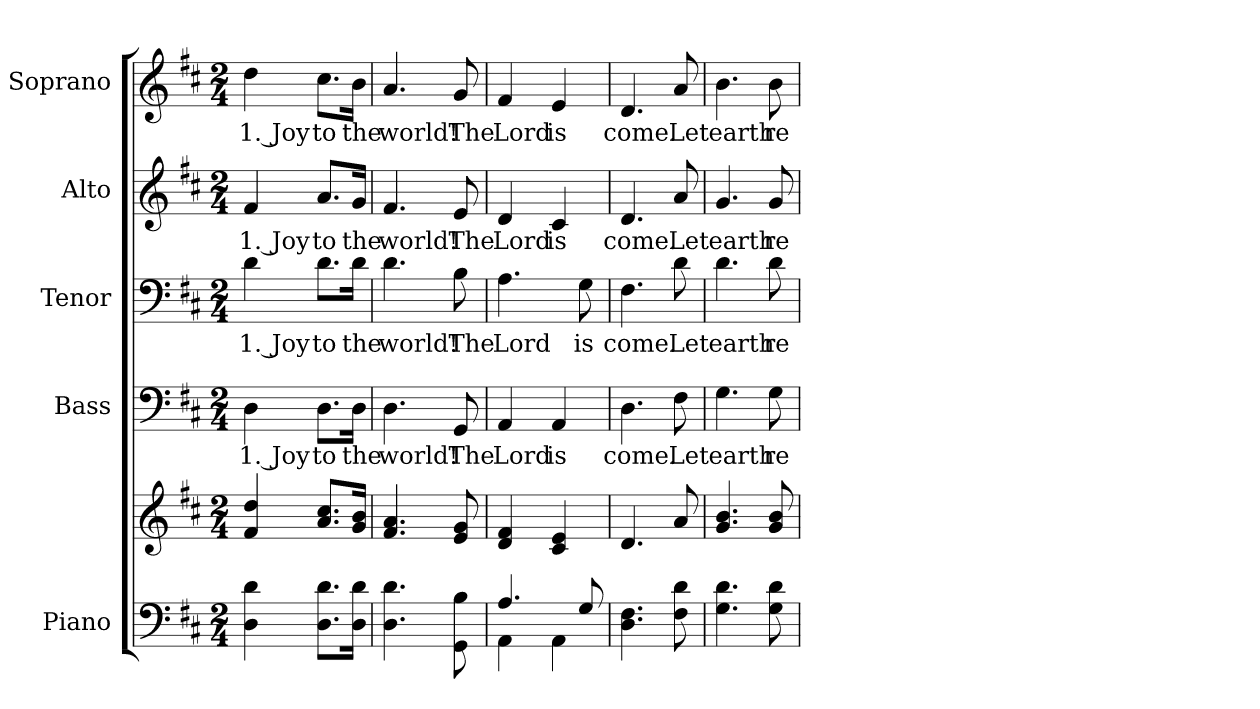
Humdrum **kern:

**kern	**kern	**kern	**text	**kern	**text	**kern	**text	**kern	**text
*part5	*part5	*part4	*part4	*part3	*part3	*part2	*part2	*part1	*part1
*staff6	*staff5	*staff4	*staff4	*staff3	*staff3	*staff2	*staff2	*staff1	*staff1
*I"Piano	*	*I"Bass	*	*I"Tenor	*	*I"Alto	*	*I"Soprano	*
*I'Pno.	*	*I'B.	*	*I'T.	*	*I'A.	*	*I'S.	*
!!LO:PB:g=z
*clefF4	*clefG2	*clefF4	*	*clefF4	*	*clefG2	*	*clefG2	*
*k[f#c#]	*k[f#c#]	*k[f#c#]	*	*k[f#c#]	*	*k[f#c#]	*	*k[f#c#]	*
*D:	*D:	*D:	*	*D:	*	*D:	*	*D:	*
*M2/4	*M2/4	*M2/4	*	*M2/4	*	*M2/4	*	*M2/4	*
*MM100	*MM100	*MM100	*	*MM100	*	*MM100	*	*MM100	*
=	=	=	=	=	=	=	=	=	=
!	!	!	!LO:LY:b:color=#000000	!	!	!	!	!	!
!	!	!	!	!	!LO:LY:b:color=#000000	!	!	!	!
!	!	!	!	!	!	!	!LO:LY:b:color=#000000	!	!
!	!	!	!	!	!	!	!	!	!LO:LY:b:color=#000000
4Di\ 4di	4f#i/ 4ddi	4Di\	1. Joy	4di\	1. Joy	4f#i/	1. Joy	4ddi\	1. Joy
!	!	!	!LO:LY:b:color=#000000	!	!	!	!	!	!
!	!	!	!	!	!LO:LY:b:color=#000000	!	!	!	!
!	!	!	!	!	!	!	!LO:LY:b:color=#000000	!	!
!	!	!	!	!	!	!	!	!	!LO:LY:b:color=#000000
8.Di\ 8.di\L	8.ai/ 8.cc#i/L	8.Di\L	to	8.di\L	to	8.ai/L	to	8.cc#i\L	to
!	!	!	!LO:LY:b:color=#000000	!	!	!	!	!	!
!	!	!	!	!	!LO:LY:b:color=#000000	!	!	!	!
!	!	!	!	!	!	!	!LO:LY:b:color=#000000	!	!
!	!	!	!	!	!	!	!	!	!LO:LY:b:color=#000000
16Di\ 16di\Jk	16gi/ 16bi/Jk	16Di\Jk	the	16di\Jk	the	16gi/Jk	the	16bi\Jk	the
=1	=1	=1	=1	=1	=1	=1	=1	=1	=1
!	!	!	!LO:LY:b:color=#000000	!	!	!	!	!	!
!	!	!	!	!	!LO:LY:b:color=#000000	!	!	!	!
!	!	!	!	!	!	!	!LO:LY:b:color=#000000	!	!
!	!	!	!	!	!	!	!	!	!LO:LY:b:color=#000000
4.Di\ 4.di	4.f#i/ 4.ai	4.Di\	world!	4.di\	world!	4.f#i/	world!	4.ai/	world!
!	!	!	!LO:LY:b:color=#000000	!	!	!	!	!	!
!	!	!	!	!	!LO:LY:b:color=#000000	!	!	!	!
!	!	!	!	!	!	!	!LO:LY:b:color=#000000	!	!
!	!	!	!	!	!	!	!	!	!LO:LY:b:color=#000000
8GGi\ 8Bi	8ei/ 8gi	8GGi/	The	8Bi\	The	8ei/	The	8gi/	The
=2	=2	=2	=2	=2	=2	=2	=2	=2	=2
*^	*	*	*	*	*	*	*	*	*
!	!	!	!	!LO:LY:b:color=#000000	!	!	!	!	!	!
!	!	!	!	!	!	!LO:LY:b:color=#000000	!	!	!	!
!	!	!	!	!	!	!	!	!LO:LY:b:color=#000000	!	!
!	!	!	!	!	!	!	!	!	!	!LO:LY:b:color=#000000
4.Ai/	4AAi\	4di/ 4f#i	4AAi/	Lord	4.Ai\	Lord	4di/	Lord	4f#i/	Lord
!	!	!	!	!LO:LY:b:color=#000000	!	!	!	!	!	!
!	!	!	!	!	!	!	!	!LO:LY:b:color=#000000	!	!
!	!	!	!	!	!	!	!	!	!	!LO:LY:b:color=#000000
.	4AAi\	4c#i/ 4ei	4AAi/	is	.	.	4c#i/	is	4ei/	is
!	!	!	!	!	!	!LO:LY:b:color=#000000	!	!	!	!
8Gi/	.	.	.	.	8Gi\	is	.	.	.	.
*v	*v	*	*	*	*	*	*	*	*	*
!!LO:PB:g=z
=3	=3	=3	=3	=3	=3	=3	=3	=3	=3
!	!	!	!LO:LY:b:color=#000000	!	!	!	!	!	!
!	!	!	!	!	!LO:LY:b:color=#000000	!	!	!	!
!	!	!	!	!	!	!	!LO:LY:b:color=#000000	!	!
!	!	!	!	!	!	!	!	!	!LO:LY:b:color=#000000
4.Di\ 4.F#i	4.di/	4.Di\	come.	4.F#i\	come.	4.di/	come.	4.di/	come.
!	!	!	!LO:LY:b:color=#000000	!	!	!	!	!	!
!	!	!	!	!	!LO:LY:b:color=#000000	!	!	!	!
!	!	!	!	!	!	!	!LO:LY:b:color=#000000	!	!
!	!	!	!	!	!	!	!	!	!LO:LY:b:color=#000000
8F#i\ 8di	8ai/	8F#i\	Let	8di\	Let	8ai/	Let	8ai/	Let
=4	=4	=4	=4	=4	=4	=4	=4	=4	=4
!	!	!	!LO:LY:b:color=#000000	!	!	!	!	!	!
!	!	!	!	!	!LO:LY:b:color=#000000	!	!	!	!
!	!	!	!	!	!	!	!LO:LY:b:color=#000000	!	!
!	!	!	!	!	!	!	!	!	!LO:LY:b:color=#000000
4.Gi\ 4.di	4.gi/ 4.bi	4.Gi\	earth	4.di\	earth	4.gi/	earth	4.bi\	earth
!	!	!	!LO:LY:b:color=#000000	!	!	!	!	!	!
!	!	!	!	!	!LO:LY:b:color=#000000	!	!	!	!
!	!	!	!	!	!	!	!LO:LY:b:color=#000000	!	!
!	!	!	!	!	!	!	!	!	!LO:LY:b:color=#000000
8Gi\ 8di	8gi/ 8bi	8Gi\	re-	8di\	re-	8gi/	re-	8bi\	re-
=	=	=	=	=	=	=	=	=	=
*-	*-	*-	*-	*-	*-	*-	*-	*-	*-
